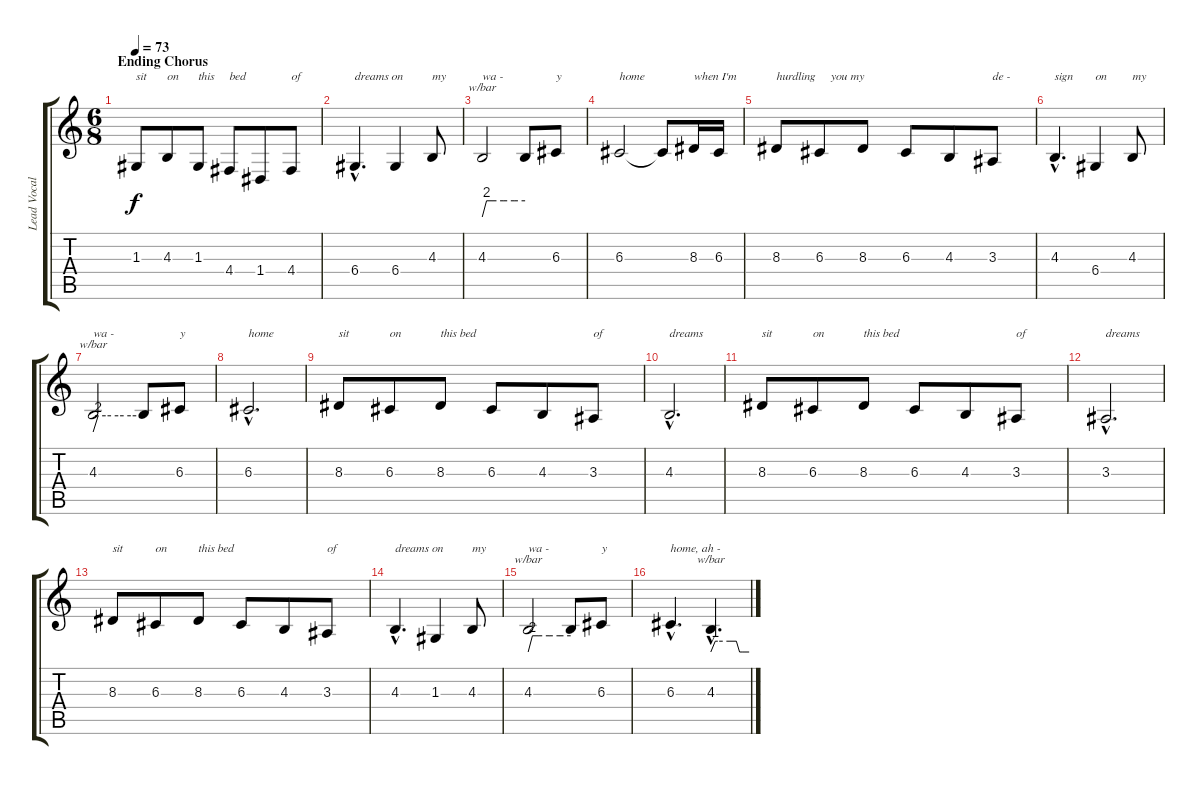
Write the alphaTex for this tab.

\track ("Lead Vocal" "Lead Vocal") {instrument baritonesax}
\staff {score tabs}
\tuning (E4 B3 G3 D3 A2 E2) {hide}
\ts (6 8)
\section ("" "Ending Chorus")
\tempo 73
\clef g2
\ks c
1.3.8{txt "sit" dy f} 4.3.8{txt "on"} 1.3.8{txt "this"} 4.4.8{txt "bed"} 1.4.8 4.4.8{txt "of"} |
6.4{hac}.4{d txt "dreams on"} 6.4.4 4.3.8{txt "my"} |
4.3.2{tbe (custom default 0 0 6 8 15 8 30 8 45 8 60 8) txt "wa -"} 4.3{t}.8 6.3.8{txt "y"} |
6.3.2{txt "home"} 6.3{t}.8 8.3.16{txt "when I'm"} 6.3.16 |
8.3.8{txt "hurdling     you my"} 6.3.8 8.3.8 6.3.8 4.3.8 3.3.8{txt "de -"} |
4.3{hac}.4{d txt "sign"} 6.4.4{txt "on"} 4.3.8{txt "my"} |
4.3.2{tbe (custom default 0 0 6 8 15 8 30 8 45 8 60 8) txt "wa -"} 4.3{t}.8 6.3.8{txt "y"} |
6.3{hac}.2{d txt "home"} |
8.3.8{txt "sit"} 6.3.8{txt "on"} 8.3.8{txt "this bed"} 6.3.8 4.3.8 3.3.8{txt "of"} |
4.3{hac}.2{d txt "dreams"} |
8.3.8{txt "sit"} 6.3.8{txt "on"} 8.3.8{txt "this bed"} 6.3.8 4.3.8 3.3.8{txt "of"} |
3.3{hac}.2{d txt "dreams"} |
8.3.8{txt "sit"} 6.3.8{txt "on"} 8.3.8{txt "this bed"} 6.3.8 4.3.8 3.3.8{txt "of"} |
4.3{hac}.4{d txt "dreams on"} 1.3.4 4.3.8{txt "my"} |
4.3.2{tbe (custom default 0 0 6 8 15 8 30 8 45 8 60 8) txt "wa -"} 4.3{t}.8 6.3.8{txt "y"} |
6.3{hac}.4{d txt "home, ah -"} 4.3{hac}.4{d tbe (custom default 0 0 7 4 11 4 30 4 40 4 45 0 49 0 52 0 60 0)}
